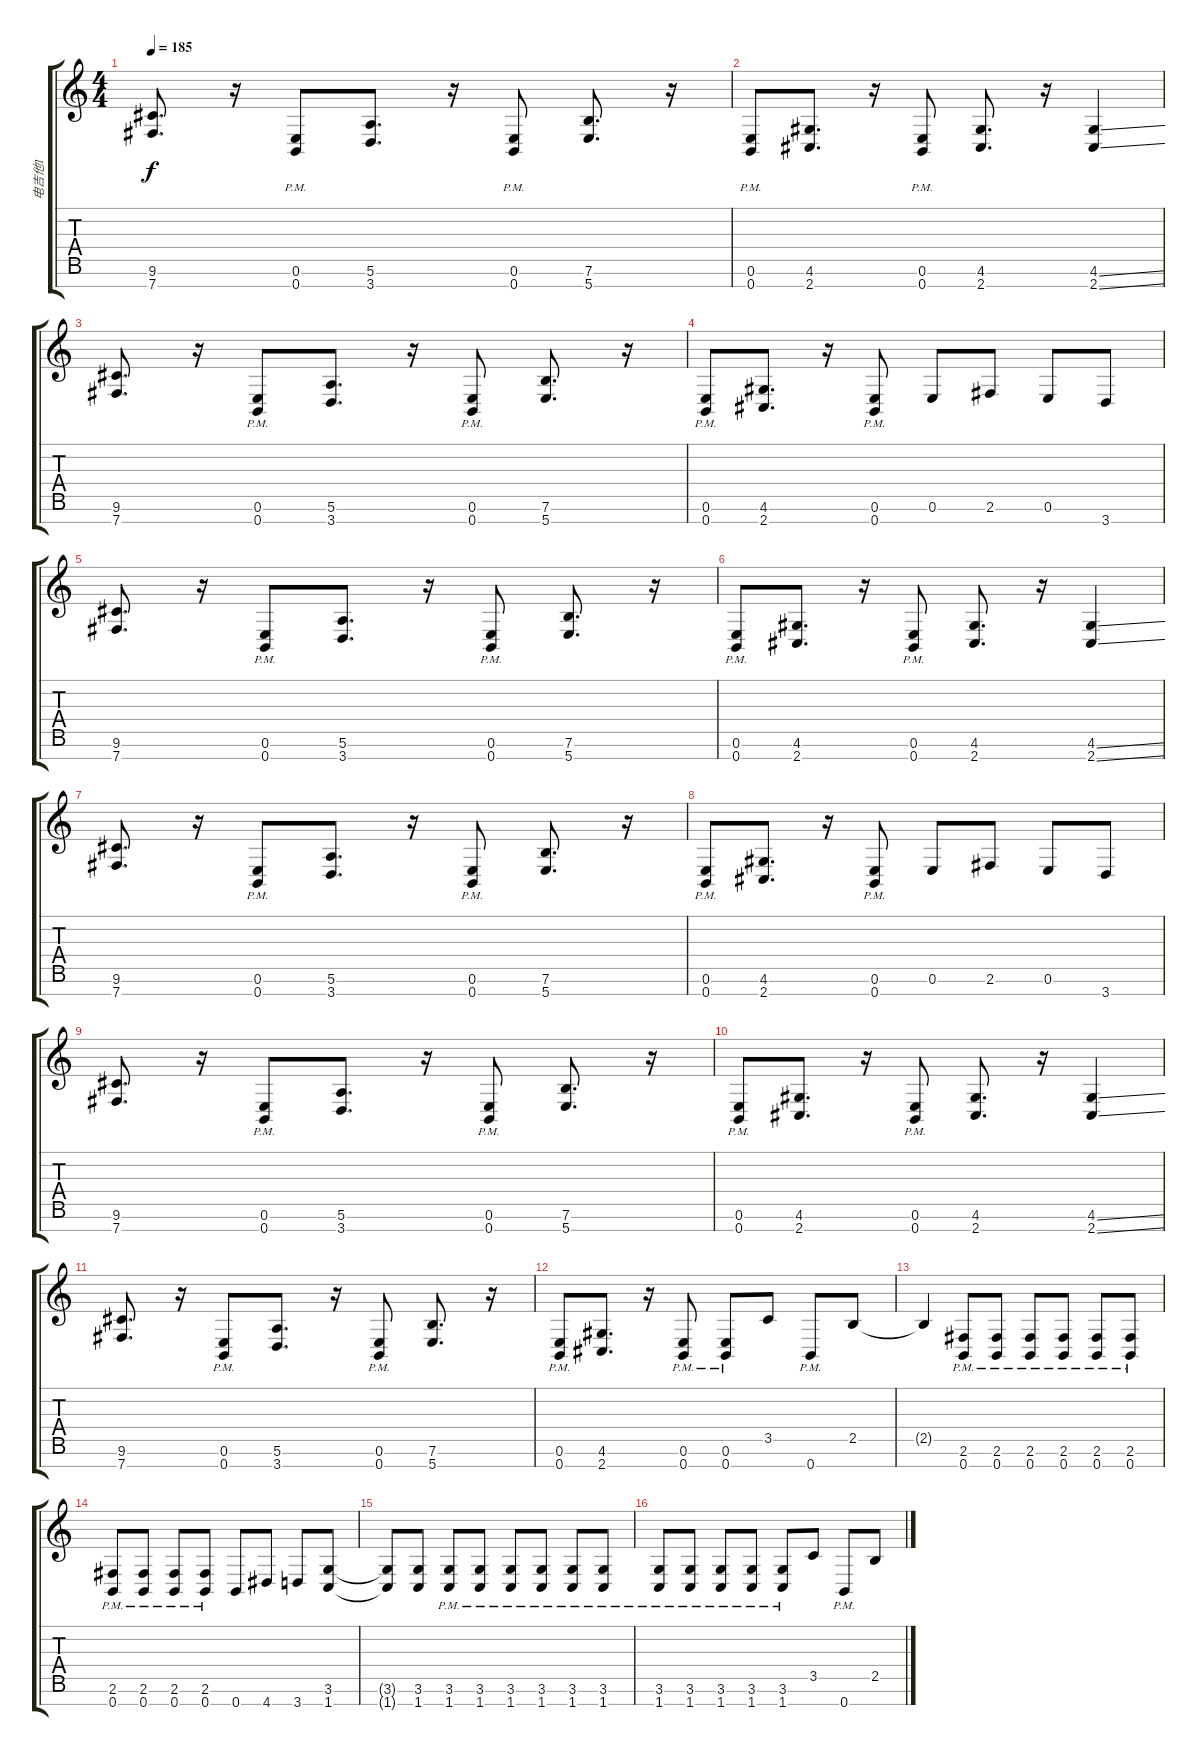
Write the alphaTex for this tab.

\track ("电吉他1" "电吉他1") {instrument distortionguitar}
\staff {score tabs}
\tuning (E4 B3 G3 D3 A2 E2 B1) {hide}
\ts (4 4)
\tempo 185
\clef g2
\ks c
(9.6 7.7).8{d dy f} r.16 (0.6{pm} 0.7{pm}).8 (5.6 3.7).8{d} r.16 (0.6{pm} 0.7{pm}).8 (7.6 5.7).8{d} r.16 |
(0.6{pm} 0.7{pm}).8 (4.6 2.7).8{d} r.16 (0.6{pm} 0.7{pm}).8 (4.6 2.7).8{d} r.16 (4.6{ss} 2.7{ss}).4 |
(9.6 7.7).8{d} r.16 (0.6{pm} 0.7{pm}).8 (5.6 3.7).8{d} r.16 (0.6{pm} 0.7{pm}).8 (7.6 5.7).8{d} r.16 |
(0.6{pm} 0.7{pm}).8 (4.6 2.7).8{d} r.16 (0.6{pm} 0.7{pm}).8 0.6.8 2.6.8 0.6.8 3.7.8 |
(9.6 7.7).8{d} r.16 (0.6{pm} 0.7{pm}).8 (5.6 3.7).8{d} r.16 (0.6{pm} 0.7{pm}).8 (7.6 5.7).8{d} r.16 |
(0.6{pm} 0.7{pm}).8 (4.6 2.7).8{d} r.16 (0.6{pm} 0.7{pm}).8 (4.6 2.7).8{d} r.16 (4.6{ss} 2.7{ss}).4 |
(9.6 7.7).8{d} r.16 (0.6{pm} 0.7{pm}).8 (5.6 3.7).8{d} r.16 (0.6{pm} 0.7{pm}).8 (7.6 5.7).8{d} r.16 |
(0.6{pm} 0.7{pm}).8 (4.6 2.7).8{d} r.16 (0.6{pm} 0.7{pm}).8 0.6.8 2.6.8 0.6.8 3.7.8 |
(9.6 7.7).8{d} r.16 (0.6{pm} 0.7{pm}).8 (5.6 3.7).8{d} r.16 (0.6{pm} 0.7{pm}).8 (7.6 5.7).8{d} r.16 |
(0.6{pm} 0.7{pm}).8 (4.6 2.7).8{d} r.16 (0.6{pm} 0.7{pm}).8 (4.6 2.7).8{d} r.16 (4.6{ss} 2.7{ss}).4 |
(9.6 7.7).8{d} r.16 (0.6{pm} 0.7{pm}).8 (5.6 3.7).8{d} r.16 (0.6{pm} 0.7{pm}).8 (7.6 5.7).8{d} r.16 |
(0.6{pm} 0.7{pm}).8 (4.6 2.7).8{d} r.16 (0.6{pm} 0.7{pm}).8 (0.6{pm} 0.7{pm}).8 3.5.8 0.7{pm}.8 2.5.8 |
2.5{t}.4 (2.6{pm} 0.7{pm}).8 (2.6{pm} 0.7{pm}).8 (2.6{pm} 0.7{pm}).8 (2.6{pm} 0.7{pm}).8 (2.6{pm} 0.7{pm}).8 (2.6{pm} 0.7{pm}).8 |
(2.6{pm} 0.7{pm}).8 (2.6{pm} 0.7{pm}).8 (2.6{pm} 0.7{pm}).8 (2.6{pm} 0.7{pm}).8 0.7.8 4.7.8 3.7.8 (3.6 1.7).8 |
(3.6{t} 1.7{t}).8 (3.6 1.7).8 (3.6{pm} 1.7{pm}).8 (3.6{pm} 1.7{pm}).8 (3.6{pm} 1.7{pm}).8 (3.6{pm} 1.7{pm}).8 (3.6{pm} 1.7{pm}).8 (3.6{pm} 1.7{pm}).8 |
(3.6{pm} 1.7{pm}).8 (3.6{pm} 1.7{pm}).8 (3.6{pm} 1.7{pm}).8 (3.6{pm} 1.7{pm}).8 (3.6{pm} 1.7{pm}).8 3.5.8 0.7{pm}.8 2.5.8
